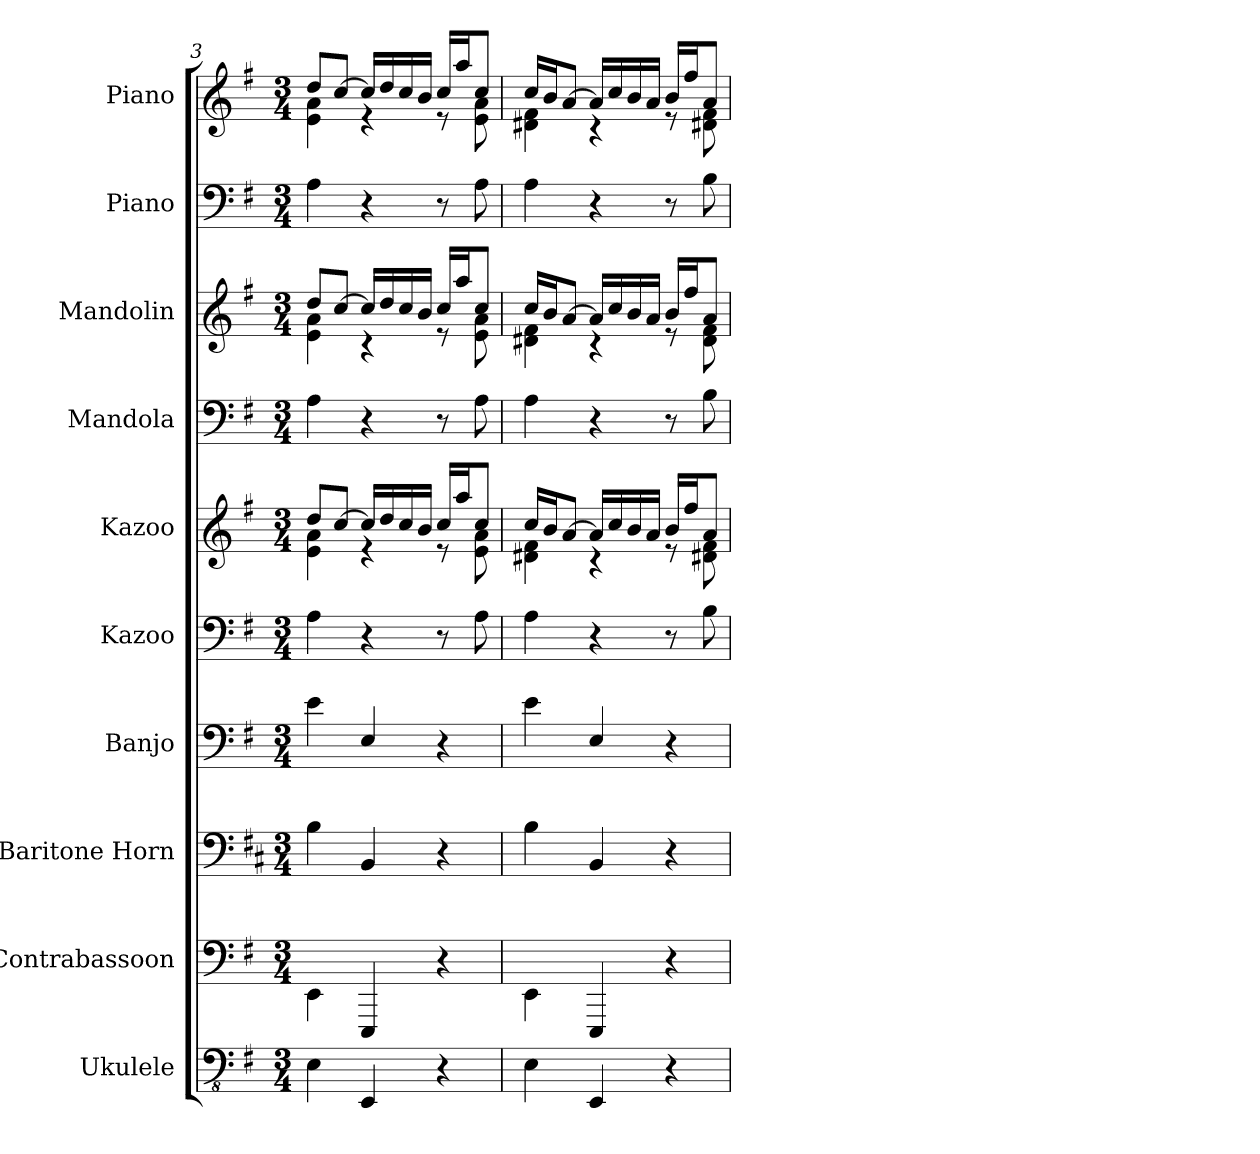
**kern	**kern	**kern	**kern	**kern	**kern	**kern	**kern	**kern	**kern
*part10	*part9	*part8	*part7	*part6	*part5	*part4	*part3	*part2	*part1
*staff10	*staff9	*staff8	*staff7	*staff6	*staff5	*staff4	*staff3	*staff2	*staff1
*I"Ukulele	*I"Contrabassoon	*I"Baritone Horn	*I"Banjo	*I"Kazoo	*I"Kazoo	*I"Mandola	*I"Mandolin	*I"Piano	*I"Piano
*I'Uk.	*I'Cbsn.	*I'Bar. Hn.	*I'Bj.	*I'Kaz.	*I'Kaz.	*I'Mda.	*I'Mdn.	*I'Pno.	*I'Pno.
*clefFv4	*clefF4	*clefF4	*clefF4	*clefF4	*clefG2	*clefF4	*	*clefF4	*clefG2
*	*ITrd7c12	*ITrd4c7	*ITrd7c12	*	*	*	*	*	*
*k[f#]	*k[f#]	*k[f#]	*k[f#]	*k[f#]	*k[f#]	*k[f#]	*k[f#]	*k[f#]	*k[f#]
*G:	*G:	*G:	*G:	*G:	*G:	*G:	*G:	*G:	*G:
*M3/4	*M3/4	*M3/4	*M3/4	*M3/4	*M3/4	*M3/4	*M3/4	*M3/4	*M3/4
=3	=3	=3	=3	=3	=3	=3	=3	=3	=3
*	*	*	*	*	*^	*	*^	*	*^
4EE\	4EEE\	4E\	4E\	4A\	8dd/L	4e\ 4a\	4A\	8dd/L	4e\ 4a\	4A\	8dd/L	4e\ 4a\
.	.	.	.	.	[8cc/J	.	.	[8cc/J	.	.	[8cc/J	.
4EEE/	4EEEE/	4EE/	4EE/	4r	16cc/LL]	4re	4r	16cc/LL]	4r	4r	16cc/LL]	4re
.	.	.	.	.	16dd/	.	.	16dd/	.	.	16dd/	.
.	.	.	.	.	16cc/	.	.	16cc/	.	.	16cc/	.
.	.	.	.	.	16b/JJ	.	.	16b/JJ	.	.	16b/JJ	.
4r	4r	4r	4r	8r	16cc/LL	8re	8r	16cc/LL	8r	8r	16cc/LL	8re
.	.	.	.	.	16aa/J	.	.	16aa/J	.	.	16aa/J	.
.	.	.	.	8A\	8cc/J	8e\ 8a\	8A\	8cc/J	8e\ 8a\	8A\	8cc/J	8e\ 8a\
=4	=4	=4	=4	=4	=4	=4	=4	=4	=4	=4	=4	=4
4EE\	4EEE\	4E\	4E\	4A\	16cc/LL	4d#X\ 4f#\	4A\	16cc/LL	4d#X\ 4f#\	4A\	16cc/LL	4d#X\ 4f#\
.	.	.	.	.	16b/J	.	.	16b/J	.	.	16b/J	.
.	.	.	.	.	[8a/J	.	.	[8a/J	.	.	[8a/J	.
4EEE/	4EEEE/	4EE/	4EE/	4r	16a/LL]	4rc	4r	16a/LL]	4r	4r	16a/LL]	4rc
.	.	.	.	.	16cc/	.	.	16cc/	.	.	16cc/	.
.	.	.	.	.	16b/	.	.	16b/	.	.	16b/	.
.	.	.	.	.	16a/JJ	.	.	16a/JJ	.	.	16a/JJ	.
4r	4r	4r	4r	8r	16b/LL	8re	8r	16b/LL	8r	8r	16b/LL	8re
.	.	.	.	.	16ff#/J	.	.	16ff#/J	.	.	16ff#/J	.
.	.	.	.	8B\	8a/J	8d#X\ 8f#\	8B\	8a/J	8d#\ 8f#\	8B\	8a/J	8d#X\ 8f#\
*	*	*	*	*	*v	*v	*	*v	*v	*	*v	*v
=	=	=	=	=	=	=	=	=	=
*-	*-	*-	*-	*-	*-	*-	*-	*-	*-
